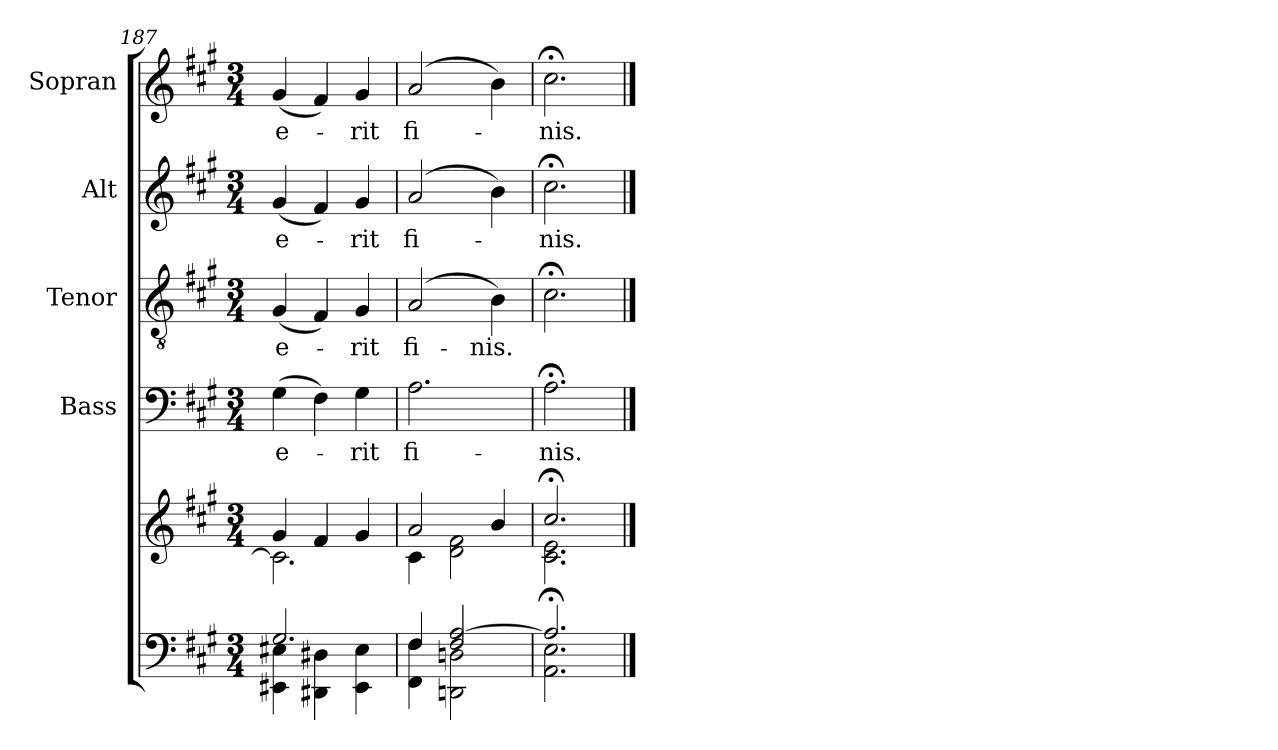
**kern	**kern	**kern	**text	**kern	**text	**kern	**text	**kern	**text
*part5	*part5	*part4	*part4	*part3	*part3	*part2	*part2	*part1	*part1
*staff6	*staff5	*staff4	*staff4	*staff3	*staff3	*staff2	*staff2	*staff1	*staff1
*	*	*I"Bass	*	*I"Tenor	*	*I"Alt	*	*I"Sopran	*
*	*	*I'B.	*	*I'T.	*	*I'A.	*	*I'S.	*
*clefF4	*clefG2	*clefF4	*	*clefGv2	*	*clefG2	*	*clefG2	*
*k[f#c#g#]	*k[f#c#g#]	*k[f#c#g#]	*	*k[f#c#g#]	*	*k[f#c#g#]	*	*k[f#c#g#]	*
*A:	*A:	*A:	*	*A:	*	*A:	*	*A:	*
*M3/4	*M3/4	*M3/4	*	*M3/4	*	*M3/4	*	*M3/4	*
=187	=187	=187	=187	=187	=187	=187	=187	=187	=187
*^	*^	*	*	*	*	*	*	*	*
!	!	!	!	!	!LO:LY:b	!	!LO:LY:b	!	!LO:LY:b	!	!LO:LY:b
2.G#/	4EE#X\ 4E#X\	4g#/	2.c#\]	(>4G#\	e-	(<4G#/	e-	(<4g#/	e-	(<4g#/	e-
.	4DD#X\ 4D#X\	4f#/	.	4F#\)	.	4F#/)	.	4f#/)	.	4f#/)	.
!	!	!	!	!	!LO:LY:b	!	!LO:LY:b	!	!LO:LY:b	!	!LO:LY:b
.	4EE#\ 4E#\	4g#/	.	4G#\	-rit	4G#/	-rit	4g#/	-rit	4g#/	-rit
=188	=188	=188	=188	=188	=188	=188	=188	=188	=188	=188	=188
!	!	!	!	!	!LO:LY:b	!	!LO:LY:b	!	!LO:LY:b	!	!LO:LY:b
4F#/	4FF#\ 4F#\	2a/	4c#\	2.A\	fi-	(2A/	fi-	(2a/	fi-	(2a/	fi-
2F#/ [>2A/	2DDn\ 2Dn\	.	2d\ 2f#\	.	.	.	.	.	.	.	.
!	!	!	!	!	!	!	!LO:LY:b	!	!	!	!
.	.	4b/	.	.	.	4B\)	-nis.	4b\)	.	4b\)	.
=189	=189	=189	=189	=189	=189	=189	=189	=189	=189	=189	=189
!	!	!	!	!	!LO:LY:b	!	!	!	!LO:LY:b	!	!LO:LY:b
2.A;/]	2.AA\ 2.E\	2.cc#;</	2.c#\ 2.e\	2.A;<\	-nis.	2.c#;<\	.	2.cc#;<\	-nis.	2.cc#;<\	-nis.
*v	*v	*	*	*	*	*	*	*	*	*	*
*	*v	*v	*	*	*	*	*	*	*	*
==	==	==	==	==	==	==	==	==	==
*-	*-	*-	*-	*-	*-	*-	*-	*-	*-
